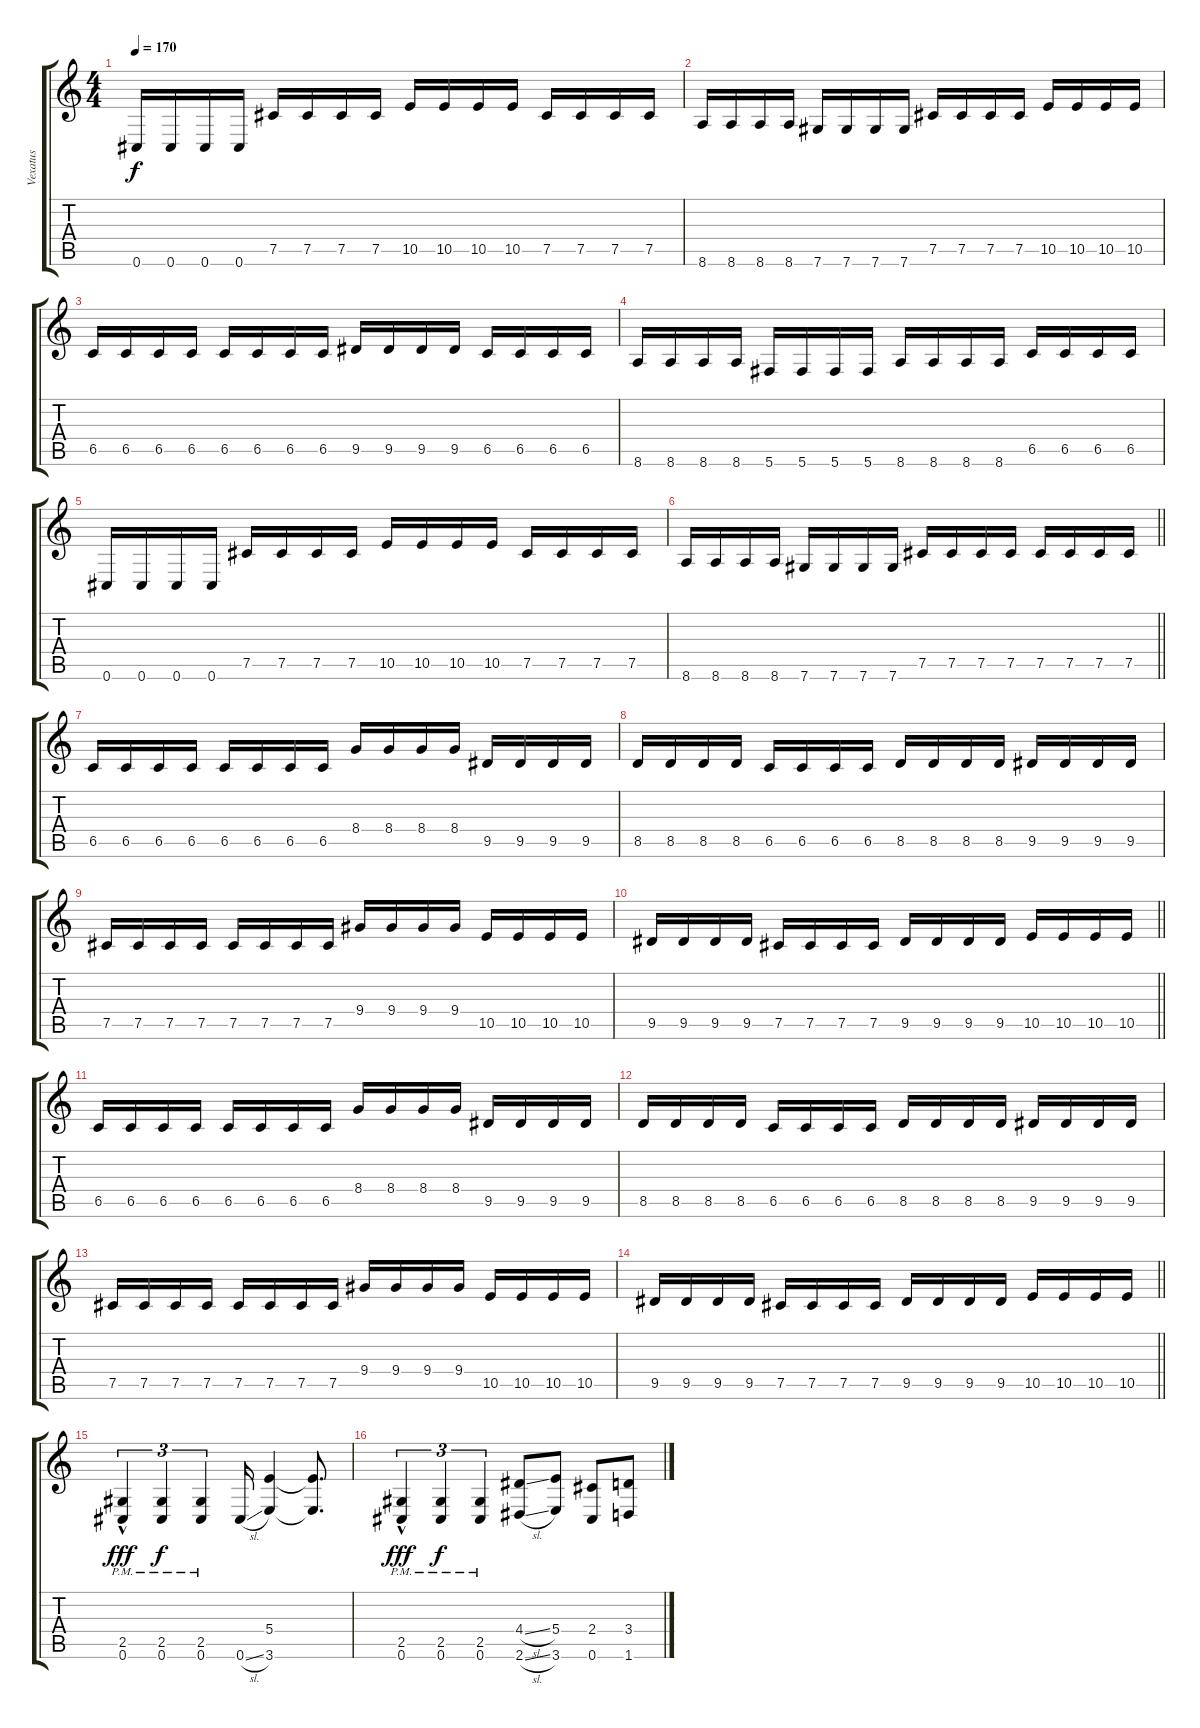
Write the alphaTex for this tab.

\track ("Vexatus" "Vexatus") {instrument distortionguitar}
\staff {score tabs}
\tuning (Db4 Ab3 E3 B2 Gb2 Db2) {hide}
\ts (4 4)
\tempo 170
\clef g2
\ks c
0.6.16{dy f} 0.6.16 0.6.16 0.6.16 7.5.16 7.5.16 7.5.16 7.5.16 10.5.16 10.5.16 10.5.16 10.5.16 7.5.16 7.5.16 7.5.16 7.5.16 |
8.6.16 8.6.16 8.6.16 8.6.16 7.6.16 7.6.16 7.6.16 7.6.16 7.5.16 7.5.16 7.5.16 7.5.16 10.5.16 10.5.16 10.5.16 10.5.16 |
6.5.16 6.5.16 6.5.16 6.5.16 6.5.16 6.5.16 6.5.16 6.5.16 9.5.16 9.5.16 9.5.16 9.5.16 6.5.16 6.5.16 6.5.16 6.5.16 |
8.6.16 8.6.16 8.6.16 8.6.16 5.6.16 5.6.16 5.6.16 5.6.16 8.6.16 8.6.16 8.6.16 8.6.16 6.5.16 6.5.16 6.5.16 6.5.16 |
0.6.16 0.6.16 0.6.16 0.6.16 7.5.16 7.5.16 7.5.16 7.5.16 10.5.16 10.5.16 10.5.16 10.5.16 7.5.16 7.5.16 7.5.16 7.5.16 |
\barLineRight lightlight
8.6.16 8.6.16 8.6.16 8.6.16 7.6.16 7.6.16 7.6.16 7.6.16 7.5.16 7.5.16 7.5.16 7.5.16 7.5.16 7.5.16 7.5.16 7.5.16 |
6.5.16 6.5.16 6.5.16 6.5.16 6.5.16 6.5.16 6.5.16 6.5.16 8.4.16 8.4.16 8.4.16 8.4.16 9.5.16 9.5.16 9.5.16 9.5.16 |
8.5.16 8.5.16 8.5.16 8.5.16 6.5.16 6.5.16 6.5.16 6.5.16 8.5.16 8.5.16 8.5.16 8.5.16 9.5.16 9.5.16 9.5.16 9.5.16 |
7.5.16 7.5.16 7.5.16 7.5.16 7.5.16 7.5.16 7.5.16 7.5.16 9.4.16 9.4.16 9.4.16 9.4.16 10.5.16 10.5.16 10.5.16 10.5.16 |
\barLineRight lightlight
9.5.16 9.5.16 9.5.16 9.5.16 7.5.16 7.5.16 7.5.16 7.5.16 9.5.16 9.5.16 9.5.16 9.5.16 10.5.16 10.5.16 10.5.16 10.5.16 |
6.5.16 6.5.16 6.5.16 6.5.16 6.5.16 6.5.16 6.5.16 6.5.16 8.4.16 8.4.16 8.4.16 8.4.16 9.5.16 9.5.16 9.5.16 9.5.16 |
8.5.16 8.5.16 8.5.16 8.5.16 6.5.16 6.5.16 6.5.16 6.5.16 8.5.16 8.5.16 8.5.16 8.5.16 9.5.16 9.5.16 9.5.16 9.5.16 |
7.5.16 7.5.16 7.5.16 7.5.16 7.5.16 7.5.16 7.5.16 7.5.16 9.4.16 9.4.16 9.4.16 9.4.16 10.5.16 10.5.16 10.5.16 10.5.16 |
\barLineRight lightlight
9.5.16 9.5.16 9.5.16 9.5.16 7.5.16 7.5.16 7.5.16 7.5.16 9.5.16 9.5.16 9.5.16 9.5.16 10.5.16 10.5.16 10.5.16 10.5.16 |
(2.5{pm} 0.6{hac pm}).4{tu (3 2) dy fff} (2.5{pm} 0.6{pm}).4{tu (3 2) dy f} (2.5{pm} 0.6{pm}).4{tu (3 2)} 0.6{sl}.16 (5.4 3.6).4 (5.4{t} 3.6{t}).8{d} |
(2.5{pm} 0.6{hac pm}).4{tu (3 2) dy fff} (2.5{pm} 0.6{pm}).4{tu (3 2) dy f} (2.5{pm} 0.6{pm}).4{tu (3 2)} (4.4{sl} 2.6{sl}).8 (5.4 3.6).8 (2.4 0.6).8 (3.4 1.6).8
